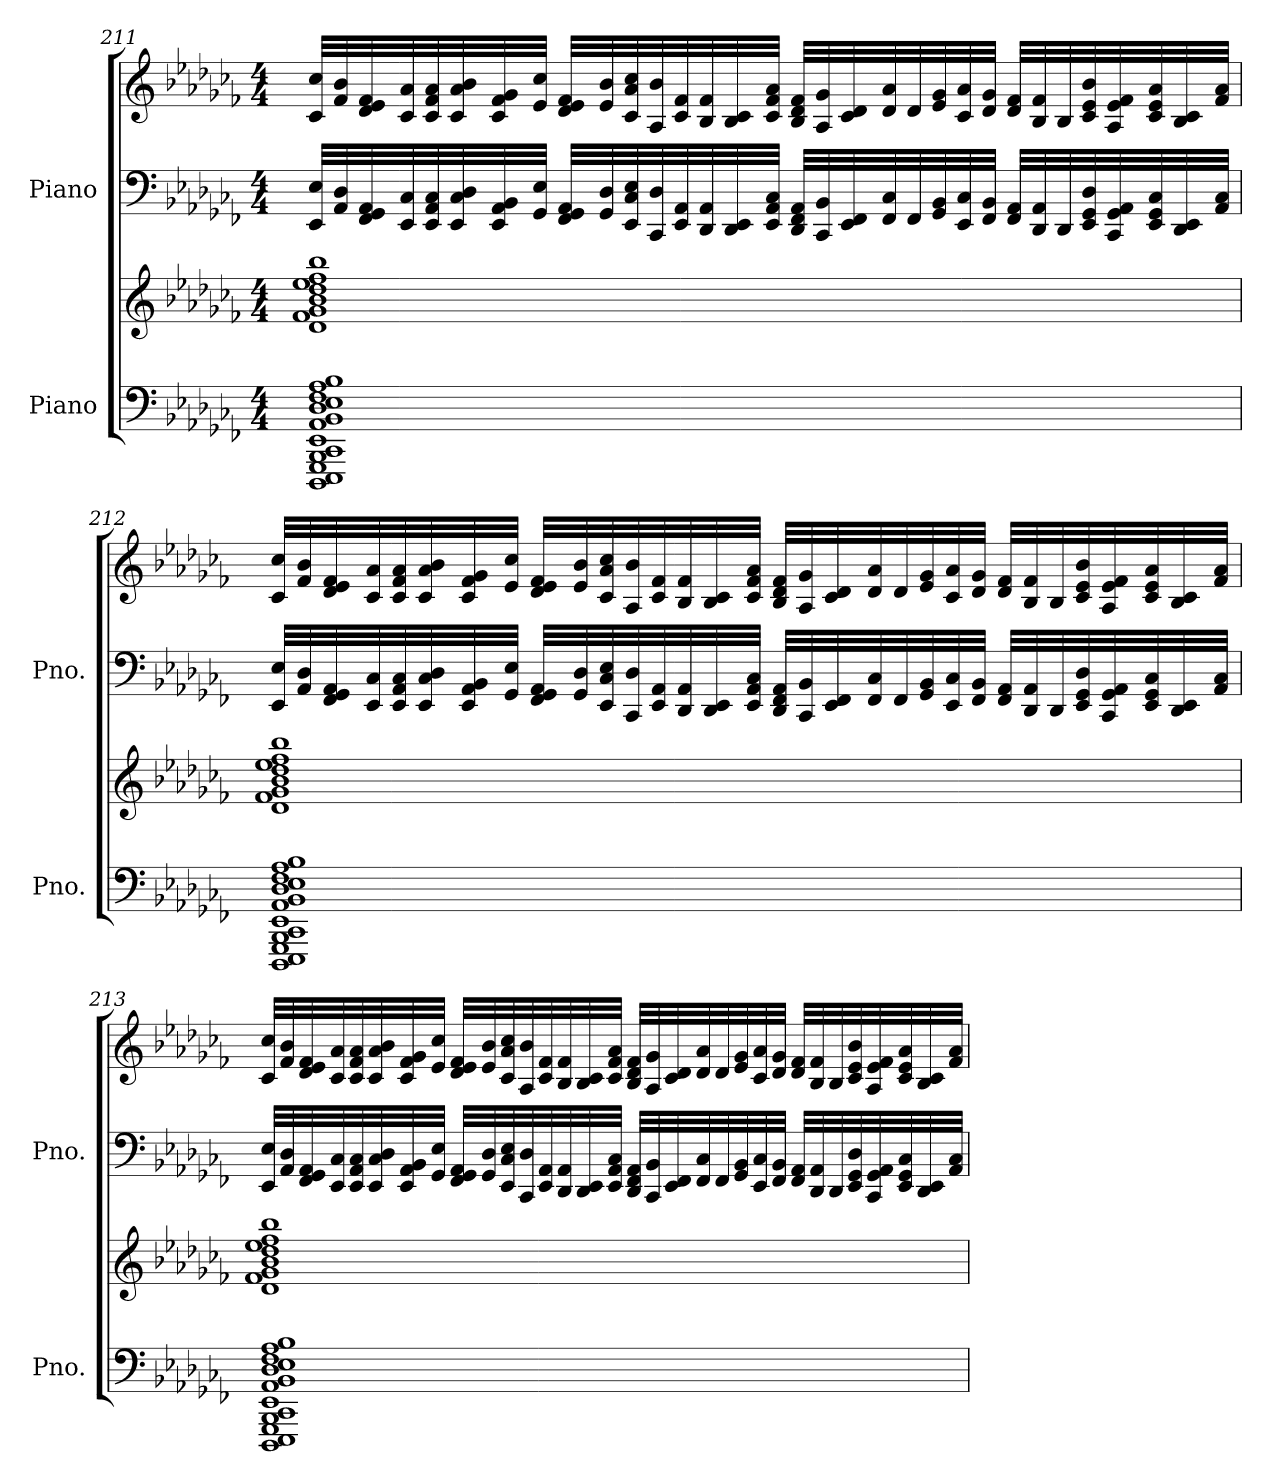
**kern	**kern	**kern	**kern
*part2	*part2	*part1	*part1
*staff4	*staff3	*staff2	*staff1
*I"Piano	*	*I"Piano	*
*I'Pno.	*	*I'Pno.	*
!!LO:LB:g=z
*clefF4	*clefG2	*clefF4	*clefG2
*ITrd14c24	*ITrd14c24	*ITrd-21c-36	*ITrd-21c-36
*k[b-e-a-d-g-c-f-]	*k[b-e-a-d-g-c-f-]	*k[b-e-a-d-g-c-f-]	*k[b-e-a-d-g-c-f-]
*M4/4	*M4/4	*M4/4	*M4/4
=211	=211	=211	=211
1DDDDD- 1EEEEE- 1GGGGG- 1BBBBB- 1CCCC- 1EEEE- 1AAAA- 1BBBB- 1DDD- 1EEE- 1FFF- 1AAA- 1BBB-	1DD- 1FF- 1GG- 1BB- 1D- 1E- 1F- 1B-	32ee-/ 32eee-/LLL	32cccc-/ 32ccccc-/LLL
.	.	32aa-/ 32ddd-/	32ffff-/ 32bbbb-/
.	.	32ff-/ 32gg-/ 32aa-/	32dddd-/ 32eeee-/ 32ffff-/
.	.	32ee-/ 32ccc-/	32cccc-/ 32aaaa-/
.	.	32ee-/ 32aa-/ 32ccc-/	32cccc-/ 32ffff-/ 32aaaa-/
.	.	32ee-/ 32ccc-/ 32ddd-/	32cccc-/ 32aaaa-/ 32bbbb-/
.	.	32ee-/ 32aa-/ 32bb-/	32cccc-/ 32ffff-/ 32gggg-/
.	.	32gg-/ 32eee-/JJJ	32eeee-/ 32ccccc-/JJJ
.	.	32ff-/ 32gg-/ 32aa-/LLL	32dddd-/ 32eeee-/ 32ffff-/LLL
.	.	32gg-/ 32ddd-/	32eeee-/ 32bbbb-/
.	.	32ee-/ 32ccc-/ 32eee-/	32cccc-/ 32aaaa-/ 32ccccc-/
.	.	32cc-/ 32ddd-/	32aaa-/ 32bbbb-/
.	.	32ee-/ 32aa-/	32cccc-/ 32ffff-/
.	.	32dd-/ 32aa-/	32bbb-/ 32ffff-/
.	.	32dd-/ 32ee-/	32bbb-/ 32cccc-/
.	.	32ee-/ 32aa-/ 32ccc-/JJJ	32cccc-/ 32ffff-/ 32aaaa-/JJJ
.	.	32dd-/ 32ff-/ 32aa-/LLL	32bbb-/ 32dddd-/ 32ffff-/LLL
.	.	32cc-/ 32bb-/	32aaa-/ 32gggg-/
.	.	32ee-/ 32ff-/	32cccc-/ 32dddd-/
.	.	32ff-/ 32ccc-/	32dddd-/ 32aaaa-/
.	.	32ff-/	32dddd-/
.	.	32gg-/ 32bb-/	32eeee-/ 32gggg-/
.	.	32ee-/ 32ccc-/	32cccc-/ 32aaaa-/
.	.	32ff-/ 32bb-/JJJ	32dddd-/ 32gggg-/JJJ
.	.	32ff-/ 32aa-/LLL	32dddd-/ 32ffff-/LLL
.	.	32dd-/ 32aa-/	32bbb-/ 32ffff-/
.	.	32dd-/	32bbb-/
.	.	32ee-/ 32gg-/ 32ddd-/	32cccc-/ 32eeee-/ 32bbbb-/
.	.	32cc-/ 32gg-/ 32aa-/	32aaa-/ 32eeee-/ 32ffff-/
.	.	32ee-/ 32gg-/ 32ccc-/	32cccc-/ 32eeee-/ 32aaaa-/
.	.	32dd-/ 32ee-/	32bbb-/ 32cccc-/
.	.	32aa-/ 32ccc-/JJJ	32ffff-/ 32aaaa-/JJJ
!!LO:LB:g=z
=212	=212	=212	=212
1DDDDD- 1EEEEE- 1GGGGG- 1BBBBB- 1CCCC- 1EEEE- 1AAAA- 1BBBB- 1DDD- 1EEE- 1FFF- 1AAA- 1BBB-	1DD- 1FF- 1GG- 1BB- 1D- 1E- 1F- 1B-	32ee-/ 32eee-/LLL	32cccc-/ 32ccccc-/LLL
.	.	32aa-/ 32ddd-/	32ffff-/ 32bbbb-/
.	.	32ff-/ 32gg-/ 32aa-/	32dddd-/ 32eeee-/ 32ffff-/
.	.	32ee-/ 32ccc-/	32cccc-/ 32aaaa-/
.	.	32ee-/ 32aa-/ 32ccc-/	32cccc-/ 32ffff-/ 32aaaa-/
.	.	32ee-/ 32ccc-/ 32ddd-/	32cccc-/ 32aaaa-/ 32bbbb-/
.	.	32ee-/ 32aa-/ 32bb-/	32cccc-/ 32ffff-/ 32gggg-/
.	.	32gg-/ 32eee-/JJJ	32eeee-/ 32ccccc-/JJJ
.	.	32ff-/ 32gg-/ 32aa-/LLL	32dddd-/ 32eeee-/ 32ffff-/LLL
.	.	32gg-/ 32ddd-/	32eeee-/ 32bbbb-/
.	.	32ee-/ 32ccc-/ 32eee-/	32cccc-/ 32aaaa-/ 32ccccc-/
.	.	32cc-/ 32ddd-/	32aaa-/ 32bbbb-/
.	.	32ee-/ 32aa-/	32cccc-/ 32ffff-/
.	.	32dd-/ 32aa-/	32bbb-/ 32ffff-/
.	.	32dd-/ 32ee-/	32bbb-/ 32cccc-/
.	.	32ee-/ 32aa-/ 32ccc-/JJJ	32cccc-/ 32ffff-/ 32aaaa-/JJJ
.	.	32dd-/ 32ff-/ 32aa-/LLL	32bbb-/ 32dddd-/ 32ffff-/LLL
.	.	32cc-/ 32bb-/	32aaa-/ 32gggg-/
.	.	32ee-/ 32ff-/	32cccc-/ 32dddd-/
.	.	32ff-/ 32ccc-/	32dddd-/ 32aaaa-/
.	.	32ff-/	32dddd-/
.	.	32gg-/ 32bb-/	32eeee-/ 32gggg-/
.	.	32ee-/ 32ccc-/	32cccc-/ 32aaaa-/
.	.	32ff-/ 32bb-/JJJ	32dddd-/ 32gggg-/JJJ
.	.	32ff-/ 32aa-/LLL	32dddd-/ 32ffff-/LLL
.	.	32dd-/ 32aa-/	32bbb-/ 32ffff-/
.	.	32dd-/	32bbb-/
.	.	32ee-/ 32gg-/ 32ddd-/	32cccc-/ 32eeee-/ 32bbbb-/
.	.	32cc-/ 32gg-/ 32aa-/	32aaa-/ 32eeee-/ 32ffff-/
.	.	32ee-/ 32gg-/ 32ccc-/	32cccc-/ 32eeee-/ 32aaaa-/
.	.	32dd-/ 32ee-/	32bbb-/ 32cccc-/
.	.	32aa-/ 32ccc-/JJJ	32ffff-/ 32aaaa-/JJJ
!!LO:PB:g=z
=213	=213	=213	=213
1DDDDD- 1EEEEE- 1GGGGG- 1BBBBB- 1CCCC- 1EEEE- 1AAAA- 1BBBB- 1DDD- 1EEE- 1FFF- 1AAA- 1BBB-	1DD- 1FF- 1GG- 1BB- 1D- 1E- 1F- 1B-	32ee-/ 32eee-/LLL	32cccc-/ 32ccccc-/LLL
.	.	32aa-/ 32ddd-/	32ffff-/ 32bbbb-/
.	.	32ff-/ 32gg-/ 32aa-/	32dddd-/ 32eeee-/ 32ffff-/
.	.	32ee-/ 32ccc-/	32cccc-/ 32aaaa-/
.	.	32ee-/ 32aa-/ 32ccc-/	32cccc-/ 32ffff-/ 32aaaa-/
.	.	32ee-/ 32ccc-/ 32ddd-/	32cccc-/ 32aaaa-/ 32bbbb-/
.	.	32ee-/ 32aa-/ 32bb-/	32cccc-/ 32ffff-/ 32gggg-/
.	.	32gg-/ 32eee-/JJJ	32eeee-/ 32ccccc-/JJJ
.	.	32ff-/ 32gg-/ 32aa-/LLL	32dddd-/ 32eeee-/ 32ffff-/LLL
.	.	32gg-/ 32ddd-/	32eeee-/ 32bbbb-/
.	.	32ee-/ 32ccc-/ 32eee-/	32cccc-/ 32aaaa-/ 32ccccc-/
.	.	32cc-/ 32ddd-/	32aaa-/ 32bbbb-/
.	.	32ee-/ 32aa-/	32cccc-/ 32ffff-/
.	.	32dd-/ 32aa-/	32bbb-/ 32ffff-/
.	.	32dd-/ 32ee-/	32bbb-/ 32cccc-/
.	.	32ee-/ 32aa-/ 32ccc-/JJJ	32cccc-/ 32ffff-/ 32aaaa-/JJJ
.	.	32dd-/ 32ff-/ 32aa-/LLL	32bbb-/ 32dddd-/ 32ffff-/LLL
.	.	32cc-/ 32bb-/	32aaa-/ 32gggg-/
.	.	32ee-/ 32ff-/	32cccc-/ 32dddd-/
.	.	32ff-/ 32ccc-/	32dddd-/ 32aaaa-/
.	.	32ff-/	32dddd-/
.	.	32gg-/ 32bb-/	32eeee-/ 32gggg-/
.	.	32ee-/ 32ccc-/	32cccc-/ 32aaaa-/
.	.	32ff-/ 32bb-/JJJ	32dddd-/ 32gggg-/JJJ
.	.	32ff-/ 32aa-/LLL	32dddd-/ 32ffff-/LLL
.	.	32dd-/ 32aa-/	32bbb-/ 32ffff-/
.	.	32dd-/	32bbb-/
.	.	32ee-/ 32gg-/ 32ddd-/	32cccc-/ 32eeee-/ 32bbbb-/
.	.	32cc-/ 32gg-/ 32aa-/	32aaa-/ 32eeee-/ 32ffff-/
.	.	32ee-/ 32gg-/ 32ccc-/	32cccc-/ 32eeee-/ 32aaaa-/
.	.	32dd-/ 32ee-/	32bbb-/ 32cccc-/
.	.	32aa-/ 32ccc-/JJJ	32ffff-/ 32aaaa-/JJJ
=	=	=	=
*-	*-	*-	*-
